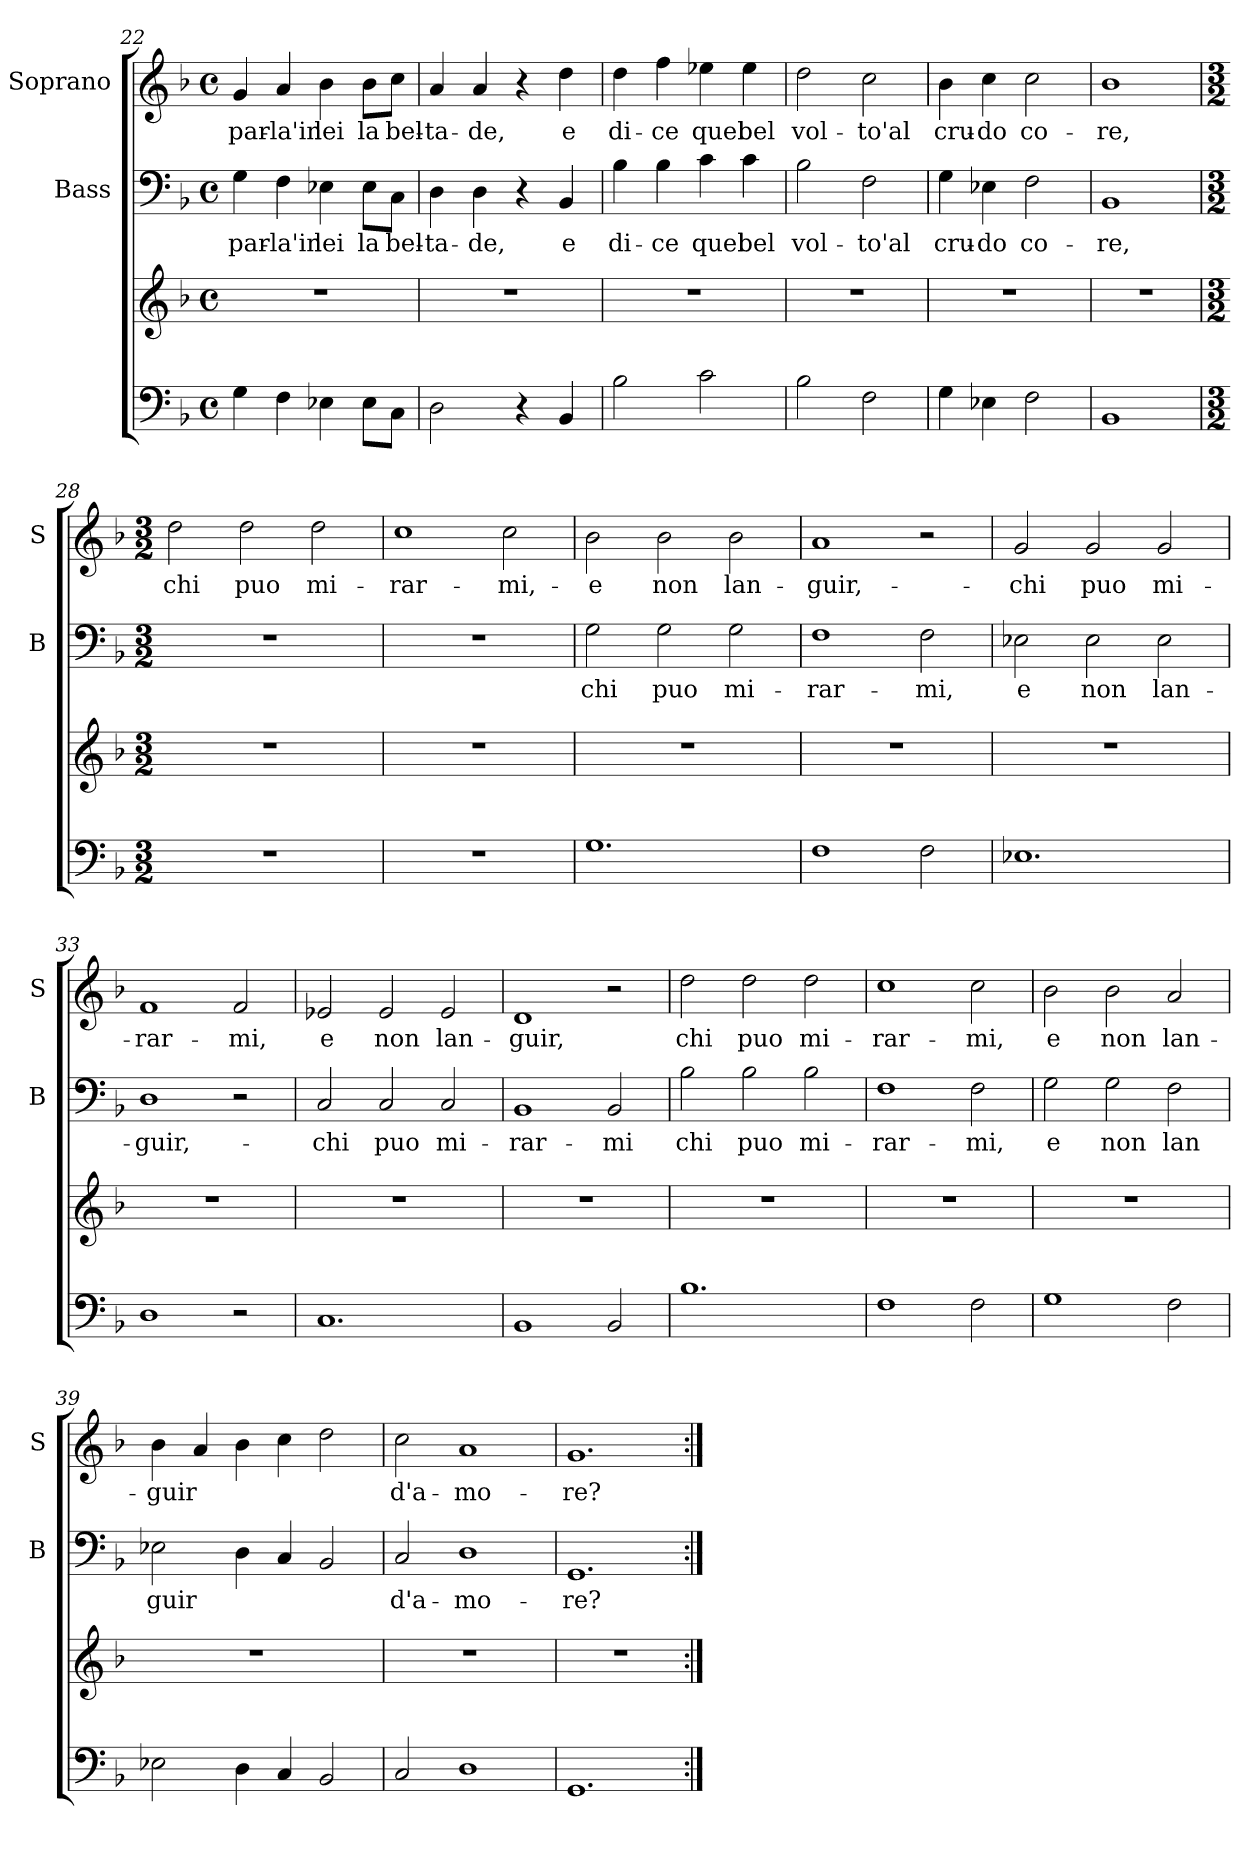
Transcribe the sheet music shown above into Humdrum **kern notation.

**kern	**kern	**kern	**text	**kern	**text
*part3	*part3	*part2	*part2	*part1	*part1
*staff4	*staff3	*staff2	*staff2	*staff1	*staff1
*	*	*I"Bass	*	*I"Soprano	*
*	*	*I'B	*	*I'S	*
*clefF4	*clefG2	*clefF4	*	*clefG2	*
*k[b-]	*k[b-]	*k[b-]	*	*k[b-]	*
*F:	*F:	*F:	*	*F:	*
*M4/4	*M4/4	*M4/4	*	*M4/4	*
*met(c)	*met(c)	*met(c)	*	*met(c)	*
=22	=22	=22	=22	=22	=22
!	!	!	!LO:LY:b	!	!LO:LY:b
4G\	1r	4G\	par-	4g/	par-
!	!	!	!LO:LY:b	!	!LO:LY:b
4F\	.	4F\	-la'in	4a/	-la'in
!	!	!	!LO:LY:b	!	!LO:LY:b
4E-X\	.	4E-X\	lei	4b-\	lei
!	!	!	!LO:LY:b	!	!LO:LY:b
8E-\L	.	8E-\L	la	8b-\L	la
!	!	!	!LO:LY:b	!	!LO:LY:b
8C\J	.	8C\J	bel-	8cc\J	bel-
=23	=23	=23	=23	=23	=23
!	!	!	!LO:LY:b	!	!LO:LY:b
2D\	1r	4D\	-ta-	4a/	-ta-
!	!	!	!LO:LY:b	!	!LO:LY:b
.	.	4D\	-de,	4a/	-de,
4r	.	4r	.	4r	.
!	!	!	!LO:LY:b	!	!LO:LY:b
4BB-/	.	4BB-/	e	4dd\	e
=24	=24	=24	=24	=24	=24
!	!	!	!LO:LY:b	!	!LO:LY:b
2B-\	1r	4B-\	di-	4dd\	di-
!	!	!	!LO:LY:b	!	!LO:LY:b
.	.	4B-\	-ce	4ff\	-ce
!	!	!	!LO:LY:b	!	!LO:LY:b
2c\	.	4c\	quel	4ee-X\	quel
!	!	!	!LO:LY:b	!	!LO:LY:b
.	.	4c\	bel	4ee-\	bel
=25	=25	=25	=25	=25	=25
!	!	!	!LO:LY:b	!	!LO:LY:b
2B-\	1r	2B-\	vol-	2dd\	vol-
!	!	!	!LO:LY:b	!	!LO:LY:b
2F\	.	2F\	-to'al	2cc\	-to'al
!!LO:LB:g=z
=26	=26	=26	=26	=26	=26
!	!	!	!LO:LY:b	!	!LO:LY:b
4G\	1r	4G\	cru-	4b-\	cru-
!	!	!	!LO:LY:b	!	!LO:LY:b
4E-X\	.	4E-X\	-do	4cc\	-do
!	!	!	!LO:LY:b	!	!LO:LY:b
2F\	.	2F\	co-	2cc\	co-
=27	=27	=27	=27	=27	=27
!	!	!	!LO:LY:b	!	!LO:LY:b
1BB-	1r	1BB-	-re,	1b-	-re,
=28	=28	=28	=28	=28	=28
*M3/2	*M3/2	*M3/2	*	*M3/2	*
!	!	!	!	!	!LO:LY:b
1.r	1.r	1.r	.	2dd\	chi
!	!	!	!	!	!LO:LY:b
.	.	.	.	2dd\	puo
!	!	!	!	!	!LO:LY:b
.	.	.	.	2dd\	mi-
=29	=29	=29	=29	=29	=29
!	!	!	!	!	!LO:LY:b
1.r	1.r	1.r	.	1cc	-rar-
!	!	!	!	!	!LO:LY:b
.	.	.	.	2cc\	-mi,-
=30	=30	=30	=30	=30	=30
!	!	!	!LO:LY:b	!	!LO:LY:b
1.G	1.r	2G\	chi	2b-\	-e
!	!	!	!LO:LY:b	!	!LO:LY:b
.	.	2G\	puo	2b-\	non
!	!	!	!LO:LY:b	!	!LO:LY:b
.	.	2G\	mi-	2b-\	lan-
!!LO:PB:g=z
=31	=31	=31	=31	=31	=31
!	!	!	!LO:LY:b	!	!LO:LY:b
1F	1.r	1F	-rar-	1a	-guir,-
!	!	!	!LO:LY:b	!	!
2F\	.	2F\	-mi,	2r	.
=32	=32	=32	=32	=32	=32
!	!	!	!LO:LY:b	!	!LO:LY:b
1.E-X	1.r	2E-X\	e	2g/	-chi
!	!	!	!LO:LY:b	!	!LO:LY:b
.	.	2E-\	non	2g/	puo
!	!	!	!LO:LY:b	!	!LO:LY:b
.	.	2E-\	lan-	2g/	mi-
=33	=33	=33	=33	=33	=33
!	!	!	!LO:LY:b	!	!LO:LY:b
1D	1.r	1D	-guir,-	1f	-rar-
!	!	!	!	!	!LO:LY:b
2r	.	2r	.	2f/	-mi,
=34	=34	=34	=34	=34	=34
!	!	!	!LO:LY:b	!	!LO:LY:b
1.C	1.r	2C/	-chi	2e-X/	e
!	!	!	!LO:LY:b	!	!LO:LY:b
.	.	2C/	puo	2e-/	non
!	!	!	!LO:LY:b	!	!LO:LY:b
.	.	2C/	mi-	2e-/	lan-
=35	=35	=35	=35	=35	=35
!	!	!	!LO:LY:b	!	!LO:LY:b
1BB-	1.r	1BB-	-rar-	1d	-guir,
!	!	!	!LO:LY:b	!	!
2BB-/	.	2BB-/	-mi	2r	.
=36	=36	=36	=36	=36	=36
!	!	!	!LO:LY:b	!	!LO:LY:b
1.B-	1.r	2B-\	chi	2dd\	chi
!	!	!	!LO:LY:b	!	!LO:LY:b
.	.	2B-\	puo	2dd\	puo
!	!	!	!LO:LY:b	!	!LO:LY:b
.	.	2B-\	mi-	2dd\	mi-
!!LO:LB:g=z
=37	=37	=37	=37	=37	=37
!	!	!	!LO:LY:b	!	!LO:LY:b
1F	1.r	1F	-rar-	1cc	-rar-
!	!	!	!LO:LY:b	!	!LO:LY:b
2F\	.	2F\	-mi,	2cc\	-mi,
=38	=38	=38	=38	=38	=38
!	!	!	!LO:LY:b	!	!LO:LY:b
1G	1.r	2G\	e	2b-\	e
!	!	!	!LO:LY:b	!	!LO:LY:b
.	.	2G\	non	2b-\	non
!	!	!	!LO:LY:b	!	!LO:LY:b
2F\	.	2F\	lan	2a/	lan-
=39	=39	=39	=39	=39	=39
!	!	!	!LO:LY:b	!	!LO:LY:b
2E-X\	1.r	2E-X\	guir	4b-\	-guir
.	.	.	.	4a/	.
4D\	.	4D\	.	4b-\	.
4C/	.	4C/	.	4cc\	.
2BB-/	.	2BB-/	.	2dd\	.
=40	=40	=40	=40	=40	=40
!	!	!	!LO:LY:b	!	!LO:LY:b
2C/	1.r	2C/	d'a-	2cc\	d'a-
!	!	!	!LO:LY:b	!	!LO:LY:b
1D	.	1D	-mo-	1a	-mo-
=41	=41	=41	=41	=41	=41
!	!	!	!LO:LY:b	!	!LO:LY:b
1.GG	1.r	1.GG	-re?	1.g	-re?
=:|!	=:|!	=:|!	=:|!	=:|!	=:|!
*-	*-	*-	*-	*-	*-
